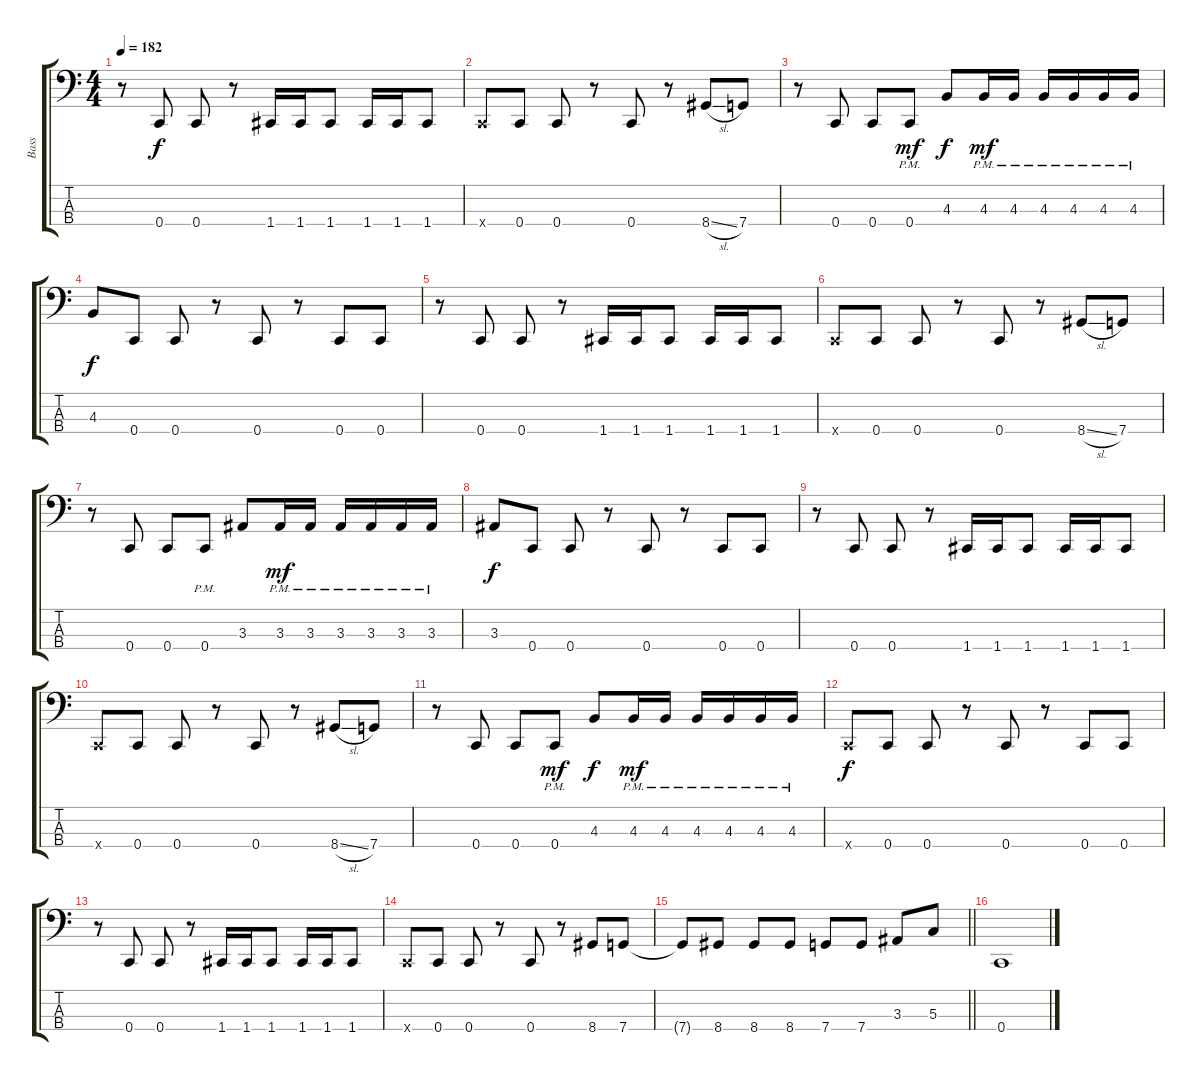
\track ("Bass" "Bass") {instrument slapbass1}
\staff {score tabs}
\tuning (F2 C2 G1 C1) {hide}
\ts (4 4)
\tempo 182
\clef f4
\ks c
r.8{dy f} 0.4.8 0.4.8 r.8 1.4.16 1.4.16 1.4.8 1.4.16 1.4.16 1.4.8 |
0.4{x}.8 0.4.8 0.4.8 r.8 0.4.8 r.8 8.4{sl}.8 7.4.8 |
r.8 0.4.8 0.4.8 0.4{pm}.8{dy mf} 4.3.8{dy f} 4.3{pm}.16{dy mf} 4.3{pm}.16 4.3{pm}.16 4.3{pm}.16 4.3{pm}.16 4.3{pm}.16 |
4.3.8{dy f} 0.4.8 0.4.8 r.8 0.4.8 r.8 0.4.8 0.4.8 |
r.8 0.4.8 0.4.8 r.8 1.4.16 1.4.16 1.4.8 1.4.16 1.4.16 1.4.8 |
0.4{x}.8 0.4.8 0.4.8 r.8 0.4.8 r.8 8.4{sl}.8 7.4.8 |
r.8 0.4.8 0.4.8 0.4{pm}.8 3.3.8 3.3{pm}.16{dy mf} 3.3{pm}.16 3.3{pm}.16 3.3{pm}.16 3.3{pm}.16 3.3{pm}.16 |
3.3.8{dy f} 0.4.8 0.4.8 r.8 0.4.8 r.8 0.4.8 0.4.8 |
r.8 0.4.8 0.4.8 r.8 1.4.16 1.4.16 1.4.8 1.4.16 1.4.16 1.4.8 |
0.4{x}.8 0.4.8 0.4.8 r.8 0.4.8 r.8 8.4{sl}.8 7.4.8 |
r.8 0.4.8 0.4.8 0.4{pm}.8{dy mf} 4.3.8{dy f} 4.3{pm}.16{dy mf} 4.3{pm}.16 4.3{pm}.16 4.3{pm}.16 4.3{pm}.16 4.3{pm}.16 |
0.4{x}.8{dy f} 0.4.8 0.4.8 r.8 0.4.8 r.8 0.4.8 0.4.8 |
r.8 0.4.8 0.4.8 r.8 1.4.16 1.4.16 1.4.8 1.4.16 1.4.16 1.4.8 |
0.4{x}.8 0.4.8 0.4.8 r.8 0.4.8 r.8 8.4.8 7.4.8 |
\barLineRight lightlight
7.4{t}.8 8.4.8 8.4.8 8.4.8 7.4.8 7.4.8 3.3.8 5.3.8 |
0.4.1
